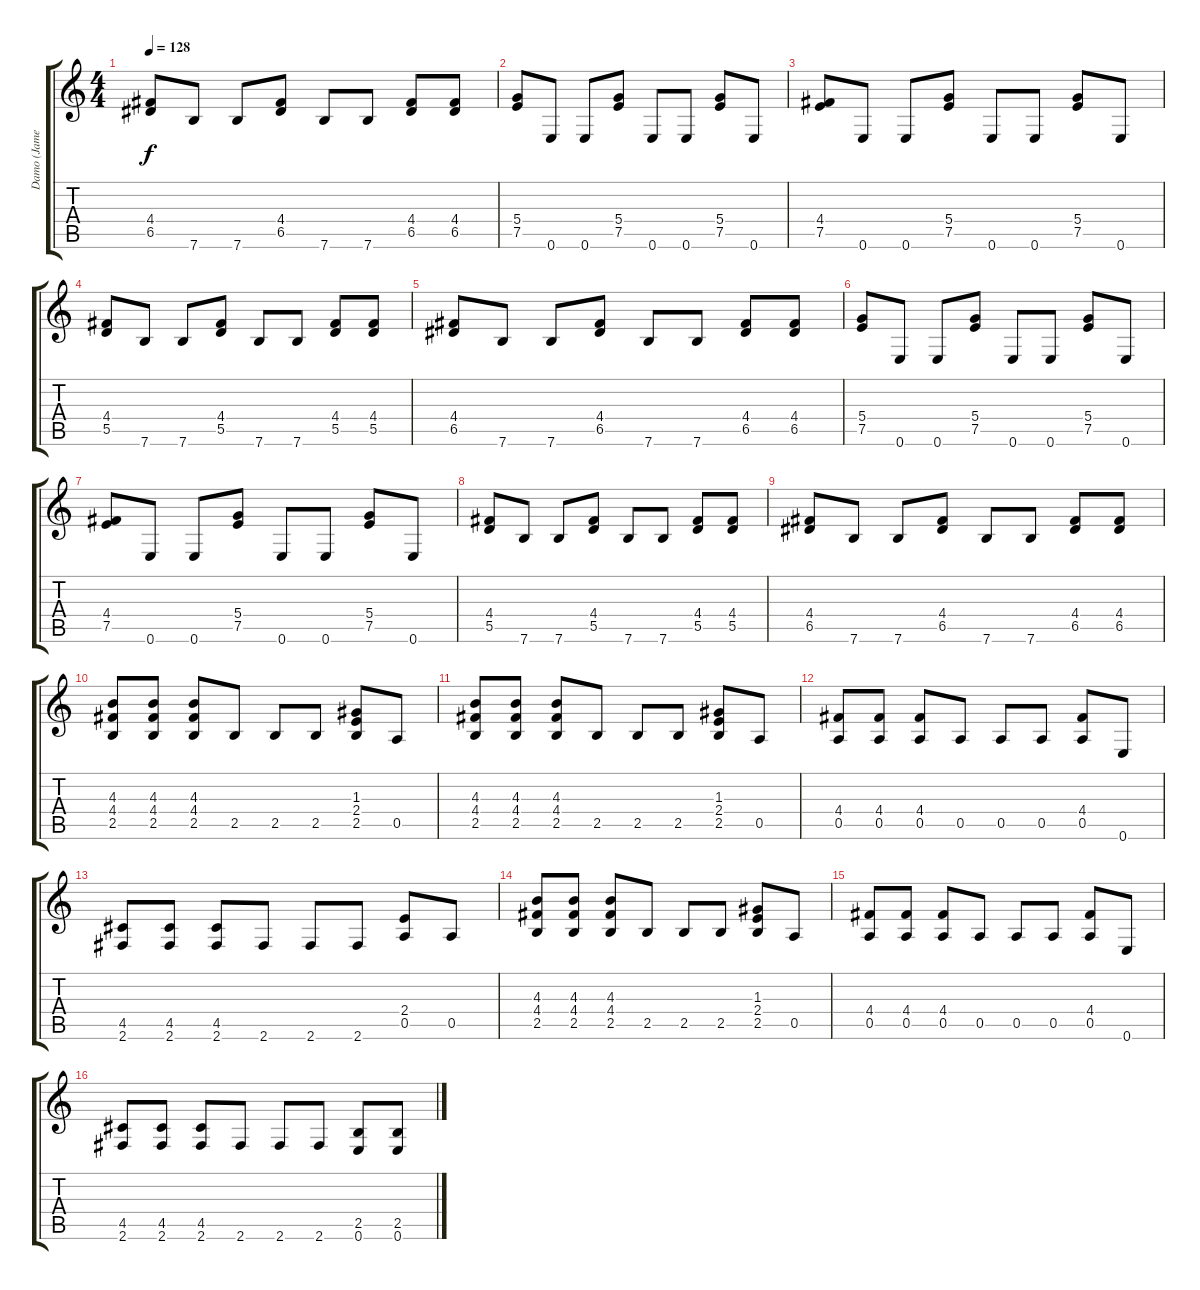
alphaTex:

\track ("Damo (James's Guitar's)" "Damo (Jame") {instrument overdrivenguitar}
\staff {score tabs}
\tuning (E4 B3 G3 D3 A2 E2) {hide}
\ts (4 4)
\tempo 128
\clef g2
\ks c
(4.4 6.5).8{dy f} 7.6.8 7.6.8 (4.4 6.5).8 7.6.8 7.6.8 (4.4 6.5).8 (4.4 6.5).8 |
(5.4 7.5).8 0.6.8 0.6.8 (5.4 7.5).8 0.6.8 0.6.8 (5.4 7.5).8 0.6.8 |
(4.4 7.5).8 0.6.8 0.6.8 (5.4 7.5).8 0.6.8 0.6.8 (5.4 7.5).8 0.6.8 |
(4.4 5.5).8 7.6.8 7.6.8 (4.4 5.5).8 7.6.8 7.6.8 (4.4 5.5).8 (4.4 5.5).8 |
(4.4 6.5).8 7.6.8 7.6.8 (4.4 6.5).8 7.6.8 7.6.8 (4.4 6.5).8 (4.4 6.5).8 |
(5.4 7.5).8 0.6.8 0.6.8 (5.4 7.5).8 0.6.8 0.6.8 (5.4 7.5).8 0.6.8 |
(4.4 7.5).8 0.6.8 0.6.8 (5.4 7.5).8 0.6.8 0.6.8 (5.4 7.5).8 0.6.8 |
(4.4 5.5).8 7.6.8 7.6.8 (4.4 5.5).8 7.6.8 7.6.8 (4.4 5.5).8 (4.4 5.5).8 |
(4.4 6.5).8 7.6.8 7.6.8 (4.4 6.5).8 7.6.8 7.6.8 (4.4 6.5).8 (4.4 6.5).8 |
(4.3 4.4 2.5).8 (4.3 4.4 2.5).8 (4.3 4.4 2.5).8 2.5.8 2.5.8 2.5.8 (1.3 2.4 2.5).8 0.5.8 |
(4.3 4.4 2.5).8 (4.3 4.4 2.5).8 (4.3 4.4 2.5).8 2.5.8 2.5.8 2.5.8 (1.3 2.4 2.5).8 0.5.8 |
(4.4 0.5).8 (4.4 0.5).8 (4.4 0.5).8 0.5.8 0.5.8 0.5.8 (4.4 0.5).8 0.6.8 |
(4.5 2.6).8 (4.5 2.6).8 (4.5 2.6).8 2.6.8 2.6.8 2.6.8 (2.4 0.5).8 0.5.8 |
(4.3 4.4 2.5).8 (4.3 4.4 2.5).8 (4.3 4.4 2.5).8 2.5.8 2.5.8 2.5.8 (1.3 2.4 2.5).8 0.5.8 |
(4.4 0.5).8 (4.4 0.5).8 (4.4 0.5).8 0.5.8 0.5.8 0.5.8 (4.4 0.5).8 0.6.8 |
(4.5 2.6).8 (4.5 2.6).8 (4.5 2.6).8 2.6.8 2.6.8 2.6.8 (2.5 0.6).8 (2.5 0.6).8
